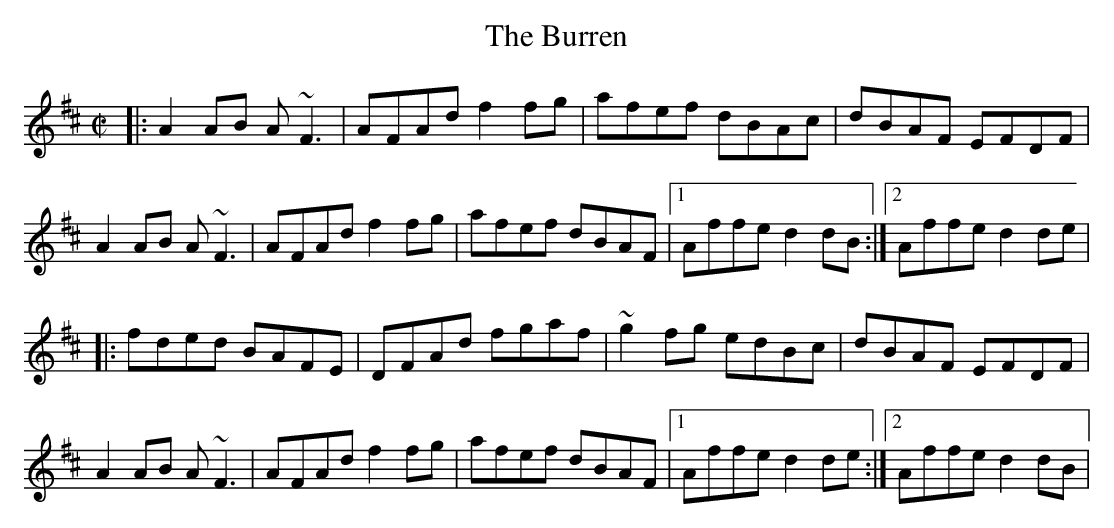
X:1
T:Burren, The
M:C|
K:D
|: A2AB A~F3 | AFAd f2fg | afef dBAc | dBAF EFDF |
A2AB A~F3 | AFAd f2fg | afef dBAF |1 Affe d2dB :|2 Affe d2de |
|: fded BAFE | DFAd fgaf | ~g2fg edBc | dBAF EFDF |
A2AB A~F3 | AFAd f2fg | afef dBAF |1 Affe d2de :|2 Affe d2dB |
